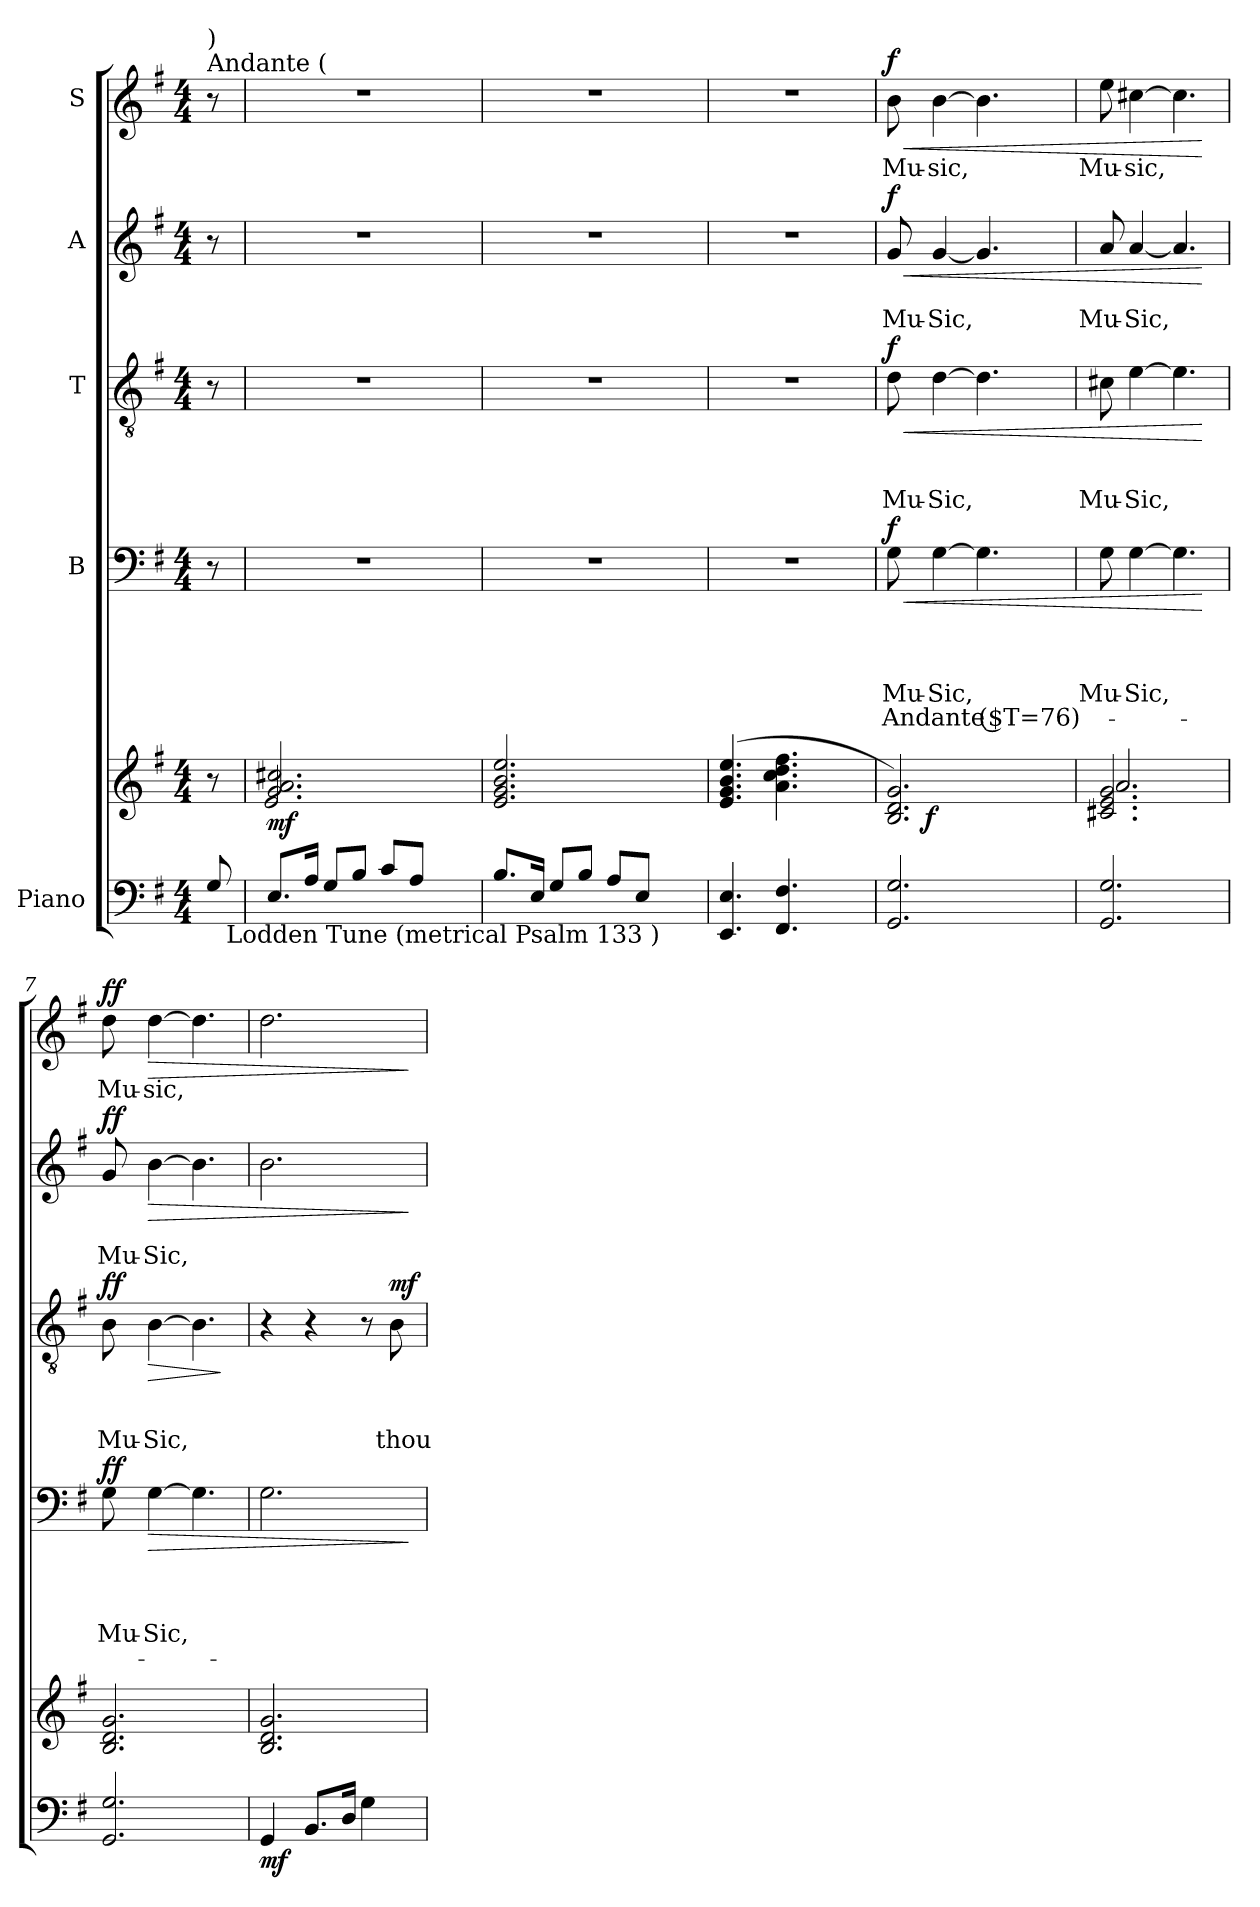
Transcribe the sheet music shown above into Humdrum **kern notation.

**kern	**kern	**dynam	**kern	**text	**text	**text	**text	**text	**dynam	**kern	**text	**text	**text	**dynam	**kern	**text	**text	**dynam	**kern	**text	**dynam
*part5	*part5	*part5	*part4	*part4	*part4	*part4	*part4	*part4	*part4	*part3	*part3	*part3	*part3	*part3	*part2	*part2	*part2	*part2	*part1	*part1	*part1
*staff6	*staff5	*staff5/6	*staff4	*staff4	*staff4	*staff4	*staff4	*staff4	*staff4	*staff3	*staff3	*staff3	*staff3	*staff3	*staff2	*staff2	*staff2	*staff2	*staff1	*staff1	*staff1
*I"Piano	*	*	*I"B	*	*	*	*	*	*	*I"T	*	*	*	*	*I"A	*	*	*	*I"S	*	*
!!LO:PB:g=z
*clefF4	*clefG2	*	*clefF4	*	*	*	*	*	*	*clefGv2	*	*	*	*	*clefG2	*	*	*	*clefG2	*	*
*k[f#]	*k[f#]	*	*k[f#]	*	*	*	*	*	*	*k[f#]	*	*	*	*	*k[f#]	*	*	*	*k[f#]	*	*
*G:	*G:	*	*G:	*	*	*	*	*	*	*G:	*	*	*	*	*G:	*	*	*	*G:	*	*
*M4/4	*M4/4	*	*M4/4	*	*	*	*	*	*	*M4/4	*	*	*	*	*M4/4	*	*	*	*M4/4	*	*
*MM76	*MM76	*	*MM76	*	*	*	*	*	*	*MM76	*	*	*	*	*MM76	*	*	*	*MM76	*	*
=1	=1	=1	=1	=1	=1	=1	=1	=1	=1	=1	=1	=1	=1	=1	=1	=1	=1	=1	=1	=1	=1
!	!	!	!	!	!	!	!	!	!	!	!	!	!	!	!	!	!	!	!LO:TX:a:t=Andante (	!	!
!	!	!	!	!	!	!	!	!	!	!	!	!	!	!	!	!	!	!	!LO:TX:a:t=)	!	!
*^	*	*	*	*	*	*	*	*	*	*	*	*	*	*	*	*	*	*	*	*	*
8G/	16ryy	8r	.	8r	.	.	.	.	.	.	8r	.	.	.	.	8r	.	.	.	8r	.	.
!	!LO:TX:b:t=Lodden Tune (metrical Psalm 133 )	!	!	!	!	!	!	!	!	!	!	!	!	!	!	!	!	!	!	!	!	!
.	16ryy	.	.	.	.	.	.	.	.	.	.	.	.	.	.	.	.	.	.	.	.	.
=2	=2	=2	=2	=2	=2	=2	=2	=2	=2	=2	=2	=2	=2	=2	=2	=2	=2	=2	=2	=2	=2	=2
*	*	*^	*	*	*	*	*	*	*	*	*	*	*	*	*	*	*	*	*	*	*	*
!	!	!	!	!LO:DY:b	!	!	!	!	!	!	!	!	!	!	!	!	!	!	!	!	!	!	!
*v	*v	*	*	*	*	*	*	*	*	*	*	*	*	*	*	*	*	*	*	*	*	*	*
8.E/L	2.g/ 2.a/ 2.cc#X/	2e/	mf	1r	.	.	.	.	.	.	1r	.	.	.	.	1r	.	.	.	1r	.	.
16A/Jk	.	.	.	.	.	.	.	.	.	.	.	.	.	.	.	.	.	.	.	.	.	.
8G/L	.	.	.	.	.	.	.	.	.	.	.	.	.	.	.	.	.	.	.	.	.	.
8B/J	.	.	.	.	.	.	.	.	.	.	.	.	.	.	.	.	.	.	.	.	.	.
8c/L	.	4ryy	.	.	.	.	.	.	.	.	.	.	.	.	.	.	.	.	.	.	.	.
8A/J	.	.	.	.	.	.	.	.	.	.	.	.	.	.	.	.	.	.	.	.	.	.
4ryy	4ryy	4ryy	.	.	.	.	.	.	.	.	.	.	.	.	.	.	.	.	.	.	.	.
*	*v	*v	*	*	*	*	*	*	*	*	*	*	*	*	*	*	*	*	*	*	*	*
=3	=3	=3	=3	=3	=3	=3	=3	=3	=3	=3	=3	=3	=3	=3	=3	=3	=3	=3	=3	=3	=3
8.B/L	2.e/ 2.g/ 2.b/ 2.ee/	.	1r	.	.	.	.	.	.	1r	.	.	.	.	1r	.	.	.	1r	.	.
16E/Jk	.	.	.	.	.	.	.	.	.	.	.	.	.	.	.	.	.	.	.	.	.
8G/L	.	.	.	.	.	.	.	.	.	.	.	.	.	.	.	.	.	.	.	.	.
8B/J	.	.	.	.	.	.	.	.	.	.	.	.	.	.	.	.	.	.	.	.	.
8A/L	.	.	.	.	.	.	.	.	.	.	.	.	.	.	.	.	.	.	.	.	.
8E/J	.	.	.	.	.	.	.	.	.	.	.	.	.	.	.	.	.	.	.	.	.
4ryy	4ryy	.	.	.	.	.	.	.	.	.	.	.	.	.	.	.	.	.	.	.	.
=4	=4	=4	=4	=4	=4	=4	=4	=4	=4	=4	=4	=4	=4	=4	=4	=4	=4	=4	=4	=4	=4
4.EE/ 4.E/	(<4.e/ 4.g/ 4.b/ 4.ee/	.	1r	.	.	.	.	.	.	1r	.	.	.	.	1r	.	.	.	1r	.	.
4.FF#/ 4.F#/	4.a\ 4.cc\ 4.dd\ 4.ff#\	.	.	.	.	.	.	.	.	.	.	.	.	.	.	.	.	.	.	.	.
4ryy	4ryy	.	.	.	.	.	.	.	.	.	.	.	.	.	.	.	.	.	.	.	.
=5	=5	=5	=5	=5	=5	=5	=5	=5	=5	=5	=5	=5	=5	=5	=5	=5	=5	=5	=5	=5	=5
!	!	!	!	!	!	!	!LO:LY:b	!LO:LY:b	!LO:HP:b	!	!	!	!LO:LY:b	!LO:HP:b	!	!	!LO:LY:b	!LO:HP:b	!	!LO:LY:b	!LO:HP:b
!	!	!	!	!	!	!	!	!	!LO:DY:n=1:a	!	!	!	!	!LO:DY:n=1:a	!	!	!	!LO:DY:n=1:a	!	!	!LO:DY:n=1:a
*	*^	*	*	*	*	*	*	*	*	*	*	*	*	*	*	*	*	*	*	*	*
2.GG/ 2.G/	2.B/ 2.d/ 2.g/)	12ryy	.	8G\	.	.	.	Mu-	Andante ($T=76)-	< f	8d\	.	.	Mu-	< f	8g/	.	Mu-	< f	8b\	Mu-	< f
.	.	48.ryy	.	.	.	.	.	.	.	.	.	.	.	.	.	.	.	.	.	.	.	.
!	!	!	!LO:DY:b	!	!	!	!	!	!	!	!	!	!	!	!	!	!	!	!	!	!	!
.	.	3ryy	f	.	.	.	.	.	.	.	.	.	.	.	.	.	.	.	.	.	.	.
!	!	!	!	!	!	!	!	!LO:LY:b	!	!	!	!	!	!LO:LY:b	!	!	!	!LO:LY:b	!	!	!LO:LY:b	!
.	.	.	.	[>4G\	.	.	.	-Sic,	.	.	[>4d\	.	.	-Sic,	.	[<4g/	.	-Sic,	.	[>4b\	-sic,	.
.	.	.	.	4.G\]	.	.	.	.	.	.	4.d\]	.	.	.	.	4.g/]	.	.	.	4.b\]	.	.
.	.	6ryy	.	.	.	.	.	.	.	.	.	.	.	.	.	.	.	.	.	.	.	.
.	.	12ryy	.	.	.	.	.	.	.	.	.	.	.	.	.	.	.	.	.	.	.	.
.	.	24ryy	.	.	.	.	.	.	.	.	.	.	.	.	.	.	.	.	.	.	.	.
.	.	96ryy	.	.	.	.	.	.	.	.	.	.	.	.	.	.	.	.	.	.	.	.
=6	=6	=6	=6	=6	=6	=6	=6	=6	=6	=6	=6	=6	=6	=6	=6	=6	=6	=6	=6	=6	=6	=6
!	!	!	!	!	!	!	!	!LO:LY:b	!	!	!	!	!	!LO:LY:b	!	!	!	!LO:LY:b	!	!	!LO:LY:b	!
2.GG/ 2.G/	2.c#X/ 2.e/ 2.g/	2.a/	.	8G\	.	.	.	Mu-	.	.	8c#X\	.	.	Mu-	.	8a/	.	Mu-	.	8ee\	Mu-	.
!	!	!	!	!	!	!	!	!LO:LY:b	!	!	!	!	!	!LO:LY:b	!	!	!	!LO:LY:b	!	!	!LO:LY:b:rj	!
.	.	.	.	[>4G\	.	.	.	-Sic,	.	.	[>4e\	.	.	-Sic,	.	[<4a/	.	-Sic,	.	[>4cc#X\	-sic,	.
.	.	.	.	4.G\]	.	.	.	.	.	.	4.e\]	.	.	.	.	4.a/]	.	.	.	4.cc#\]	.	.
*	*v	*v	*	*	*	*	*	*	*	*	*	*	*	*	*	*	*	*	*	*	*	*
.	.	.	.	.	.	.	.	.	[	.	.	.	.	[	.	.	.	[	.	.	[
!!LO:LB:g=z
=7	=7	=7	=7	=7	=7	=7	=7	=7	=7	=7	=7	=7	=7	=7	=7	=7	=7	=7	=7	=7	=7
!	!	!	!	!	!	!	!LO:LY:b	!	!LO:DY:a	!	!	!	!LO:LY:b	!LO:DY:a	!	!	!LO:LY:b	!LO:DY:a	!	!LO:LY:b	!LO:DY:a
2.GG/ 2.G/	2.B/ 2.d/ 2.g/	.	8G\	.	.	.	Mu-	.	ff	8B\	.	.	Mu-	ff	8g/	.	Mu-	ff	8dd\	Mu-	ff
!	!	!	!	!	!	!	!LO:LY:b	!	!LO:HP:b	!	!	!	!LO:LY:b	!LO:HP:b	!	!	!LO:LY:b	!LO:HP:b	!	!LO:LY:b	!LO:HP:b
.	.	.	[>4G\	.	.	.	-Sic,	.	>	[>4B\	.	.	-Sic,	>	[>4b\	.	-Sic,	>	[>4dd\	-sic,	>
.	.	.	4.G\]	.	.	.	.	.	.	4.B\]	.	.	.	.	4.b\]	.	.	.	4.dd\]	.	.
.	.	.	.	.	.	.	.	.	.	.	.	.	.	]	.	.	.	.	.	.	.
=8	=8	=8	=8	=8	=8	=8	=8	=8	=8	=8	=8	=8	=8	=8	=8	=8	=8	=8	=8	=8	=8
!	!	!LO:DY:b=2	!	!	!	!	!	!	!	!	!	!	!	!	!	!	!	!	!	!	!
4GG/	2.B/ 2.d/ 2.g/	mf	2.G\	.	.	.	.	.	.	4r	.	.	.	.	2.b\	.	.	.	2.dd\	.	.
8.BB/L	.	.	.	.	.	.	.	.	.	4r	.	.	.	.	.	.	.	.	.	.	.
16D/Jk	.	.	.	.	.	.	.	.	.	.	.	.	.	.	.	.	.	.	.	.	.
4G\	.	.	.	.	.	.	.	.	.	8r	.	.	.	.	.	.	.	.	.	.	.
!	!	!	!	!	!	!	!	!	!	!	!	!	!LO:LY:b	!LO:DY:a	!	!	!	!	!	!	!
.	.	.	.	.	.	.	.	.	.	8B\	.	.	thou	mf	.	.	.	.	.	.	.
.	.	.	.	.	.	.	.	.	]	.	.	.	.	.	.	.	.	]	.	.	]
=	=	=	=	=	=	=	=	=	=	=	=	=	=	=	=	=	=	=	=	=	=
*-	*-	*-	*-	*-	*-	*-	*-	*-	*-	*-	*-	*-	*-	*-	*-	*-	*-	*-	*-	*-	*-
